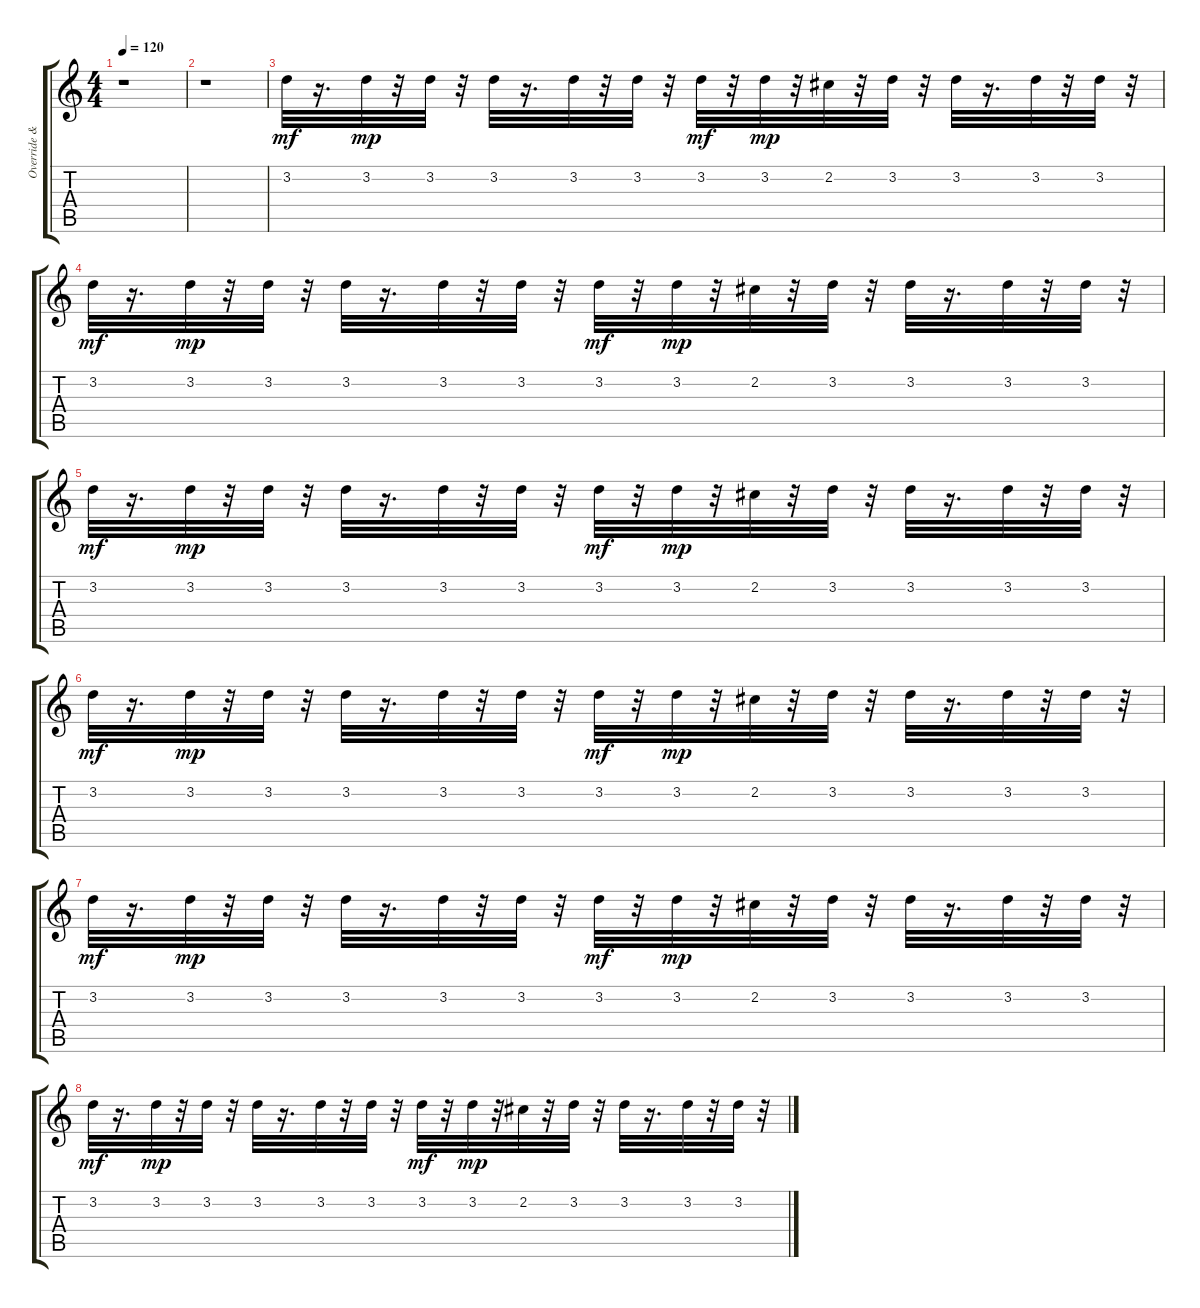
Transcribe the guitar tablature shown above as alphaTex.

\track ("Override & mute Guitars" "Override &") {instrument overdrivenguitar}
\staff {score tabs}
\tuning (E4 B3 G3 D3 A2 E2) {hide}
\ts (4 4)
\tempo 120
\clef g2
\ks c
r.1{dy mf} |
r.1 |
3.2.32 r.16{d} 3.2.32{dy mp} r.32 3.2.32 r.32 3.2.32 r.16{d} 3.2.32 r.32 3.2.32 r.32 3.2.32{dy mf} r.32 3.2.32{dy mp} r.32 2.2.32 r.32 3.2.32 r.32 3.2.32 r.16{d} 3.2.32 r.32 3.2.32 r.32 |
3.2.32{dy mf} r.16{d} 3.2.32{dy mp} r.32 3.2.32 r.32 3.2.32 r.16{d} 3.2.32 r.32 3.2.32 r.32 3.2.32{dy mf} r.32 3.2.32{dy mp} r.32 2.2.32 r.32 3.2.32 r.32 3.2.32 r.16{d} 3.2.32 r.32 3.2.32 r.32 |
3.2.32{dy mf} r.16{d} 3.2.32{dy mp} r.32 3.2.32 r.32 3.2.32 r.16{d} 3.2.32 r.32 3.2.32 r.32 3.2.32{dy mf} r.32 3.2.32{dy mp} r.32 2.2.32 r.32 3.2.32 r.32 3.2.32 r.16{d} 3.2.32 r.32 3.2.32 r.32 |
3.2.32{dy mf} r.16{d} 3.2.32{dy mp} r.32 3.2.32 r.32 3.2.32 r.16{d} 3.2.32 r.32 3.2.32 r.32 3.2.32{dy mf} r.32 3.2.32{dy mp} r.32 2.2.32 r.32 3.2.32 r.32 3.2.32 r.16{d} 3.2.32 r.32 3.2.32 r.32 |
3.2.32{dy mf} r.16{d} 3.2.32{dy mp} r.32 3.2.32 r.32 3.2.32 r.16{d} 3.2.32 r.32 3.2.32 r.32 3.2.32{dy mf} r.32 3.2.32{dy mp} r.32 2.2.32 r.32 3.2.32 r.32 3.2.32 r.16{d} 3.2.32 r.32 3.2.32 r.32 |
3.2.32{dy mf} r.16{d} 3.2.32{dy mp} r.32 3.2.32 r.32 3.2.32 r.16{d} 3.2.32 r.32 3.2.32 r.32 3.2.32{dy mf} r.32 3.2.32{dy mp} r.32 2.2.32 r.32 3.2.32 r.32 3.2.32 r.16{d} 3.2.32 r.32 3.2.32 r.32
